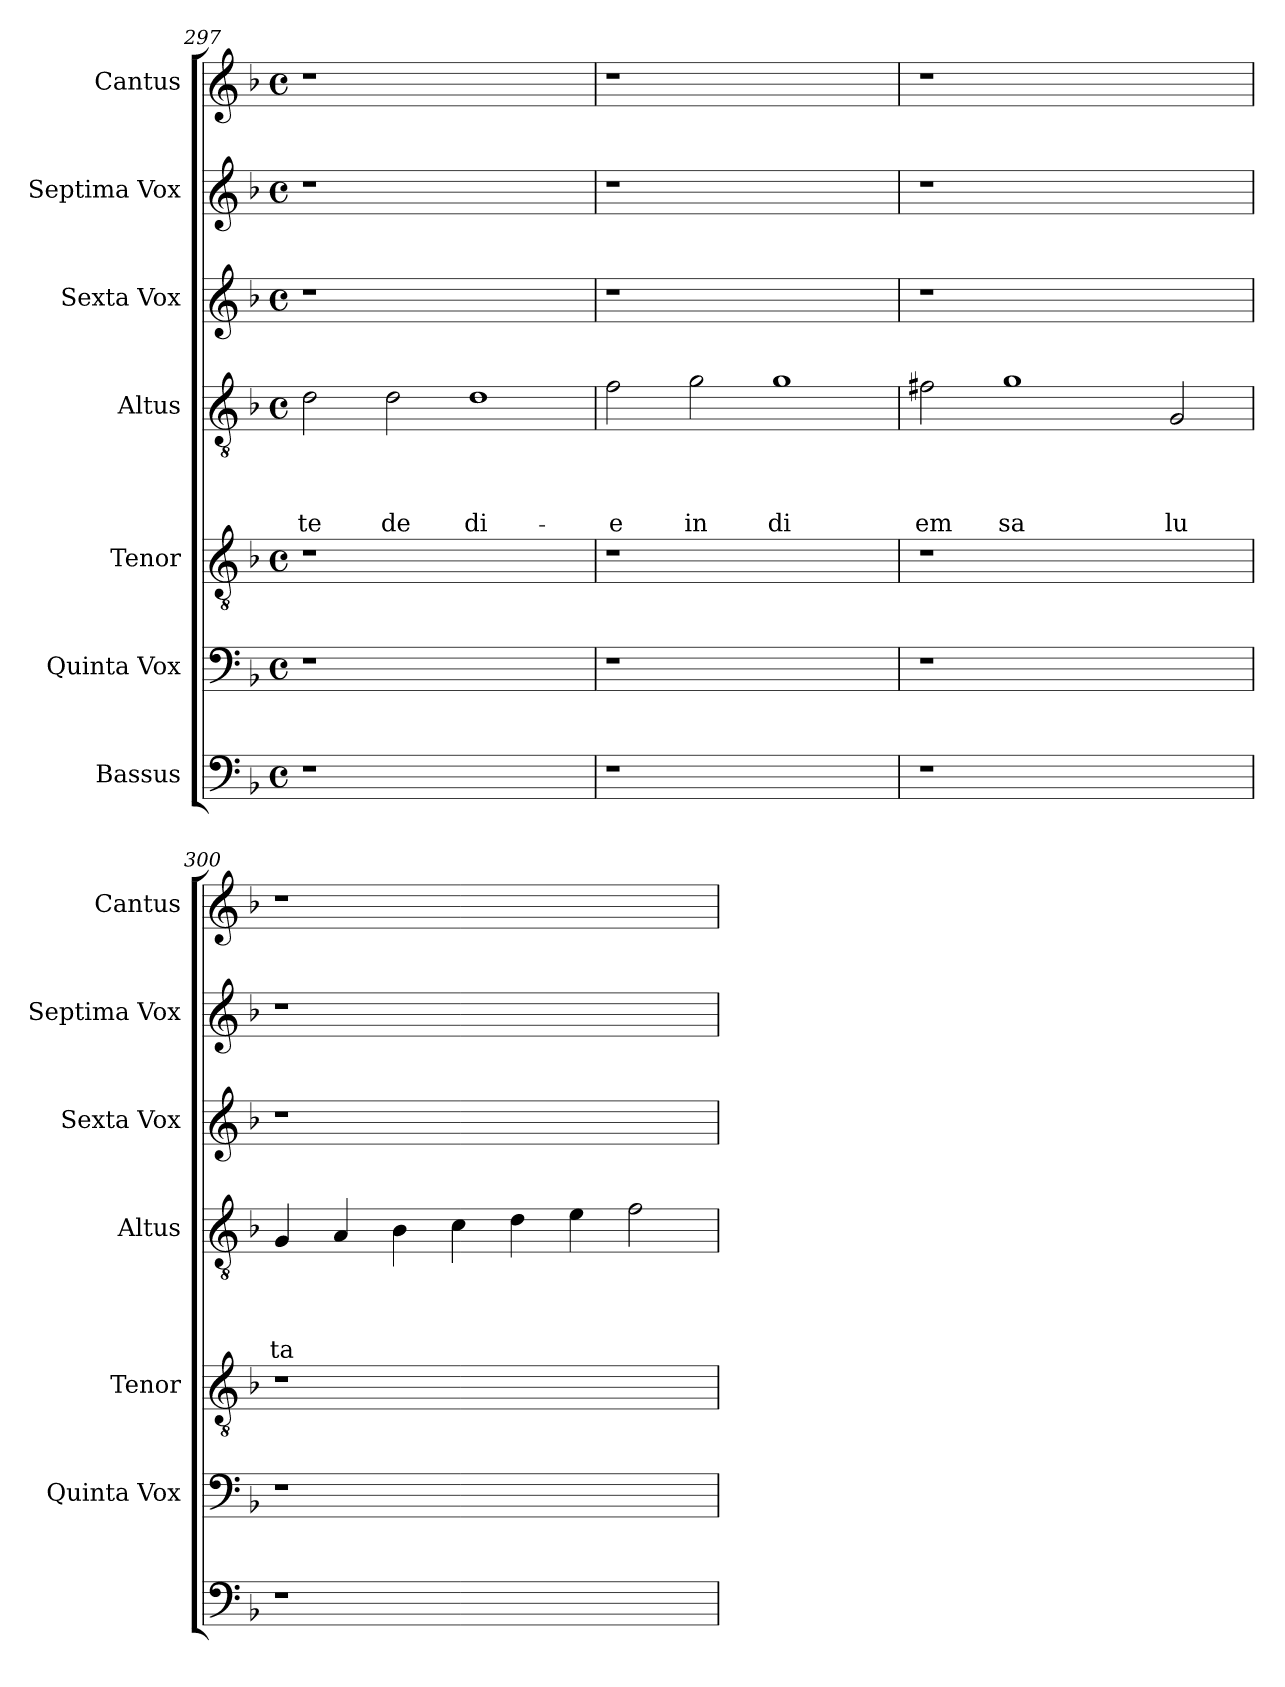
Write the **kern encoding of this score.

**kern	**kern	**kern	**kern	**text	**text	**text	**text	**kern	**kern	**kern
*part7	*part6	*part5	*part4	*part4	*part4	*part4	*part4	*part3	*part2	*part1
*staff7	*staff6	*staff5	*staff4	*staff4	*staff4	*staff4	*staff4	*staff3	*staff2	*staff1
*I"Bassus	*I"Quinta Vox	*I"Tenor	*I"Altus	*	*	*	*	*I"Sexta Vox	*I"Septima Vox	*I"Cantus
*	*I'Quinta Vox	*I'Tenor	*I'Altus	*	*	*	*	*I'Sexta Vox	*I'Septima Vox	*I'Cantus
*clefF4	*clefF4	*clefGv2	*clefGv2	*	*	*	*	*clefG2	*clefG2	*clefG2
*k[b-]	*k[b-]	*k[b-]	*k[b-]	*	*	*	*	*k[b-]	*k[b-]	*k[b-]
*F:	*F:	*F:	*F:	*	*	*	*	*F:	*F:	*F:
*M4/4	*M4/4	*M4/4	*M4/4	*	*	*	*	*M4/4	*M4/4	*M4/4
*met(c)	*met(c)	*met(c)	*met(c)	*	*	*	*	*met(c)	*met(c)	*met(c)
=297	=297	=297	=297	=297	=297	=297	=297	=297	=297	=297
!	!	!	!	!	!	!	!LO:LY:b	!	!	!
1r	1r	1r	2d\	.	.	.	-te	1r	1r	1r
!	!	!	!	!	!	!	!LO:LY:b	!	!	!
.	.	.	2d\	.	.	.	de	.	.	.
!	!	!	!	!	!	!	!LO:LY:b	!	!	!
1ryy	1ryy	1ryy	1d	.	.	.	di-	1ryy	1ryy	1ryy
!!LO:LB:g=z
=298	=298	=298	=298	=298	=298	=298	=298	=298	=298	=298
!	!	!	!	!	!	!	!LO:LY:b	!	!	!
1r	1r	1r	2f\	.	.	.	-e	1r	1r	1r
!	!	!	!	!	!	!	!LO:LY:b	!	!	!
.	.	.	2g\	.	.	.	in	.	.	.
!	!	!	!	!	!	!	!LO:LY:b	!	!	!
1ryy	1ryy	1ryy	1g	.	.	.	di	1ryy	1ryy	1ryy
=299	=299	=299	=299	=299	=299	=299	=299	=299	=299	=299
!	!	!	!	!	!	!	!LO:LY:b	!	!	!
1r	1r	1r	2f#X\	.	.	.	em	1r	1r	1r
!	!	!	!	!	!	!	!LO:LY:b	!	!	!
.	.	.	1g	.	.	.	sa	.	.	.
1ryy	1ryy	1ryy	.	.	.	.	.	1ryy	1ryy	1ryy
!	!	!	!	!	!	!	!LO:LY:b	!	!	!
.	.	.	2G/	.	.	.	lu	.	.	.
=300	=300	=300	=300	=300	=300	=300	=300	=300	=300	=300
!	!	!	!	!	!	!	!LO:LY:b	!	!	!
1r	1r	1r	4G/	.	.	.	ta	1r	1r	1r
.	.	.	4A/	.	.	.	.	.	.	.
.	.	.	4B-\	.	.	.	.	.	.	.
.	.	.	4c\	.	.	.	.	.	.	.
1ryy	1ryy	1ryy	4d\	.	.	.	.	1ryy	1ryy	1ryy
.	.	.	4e\	.	.	.	.	.	.	.
.	.	.	2f\	.	.	.	.	.	.	.
=	=	=	=	=	=	=	=	=	=	=
*-	*-	*-	*-	*-	*-	*-	*-	*-	*-	*-
